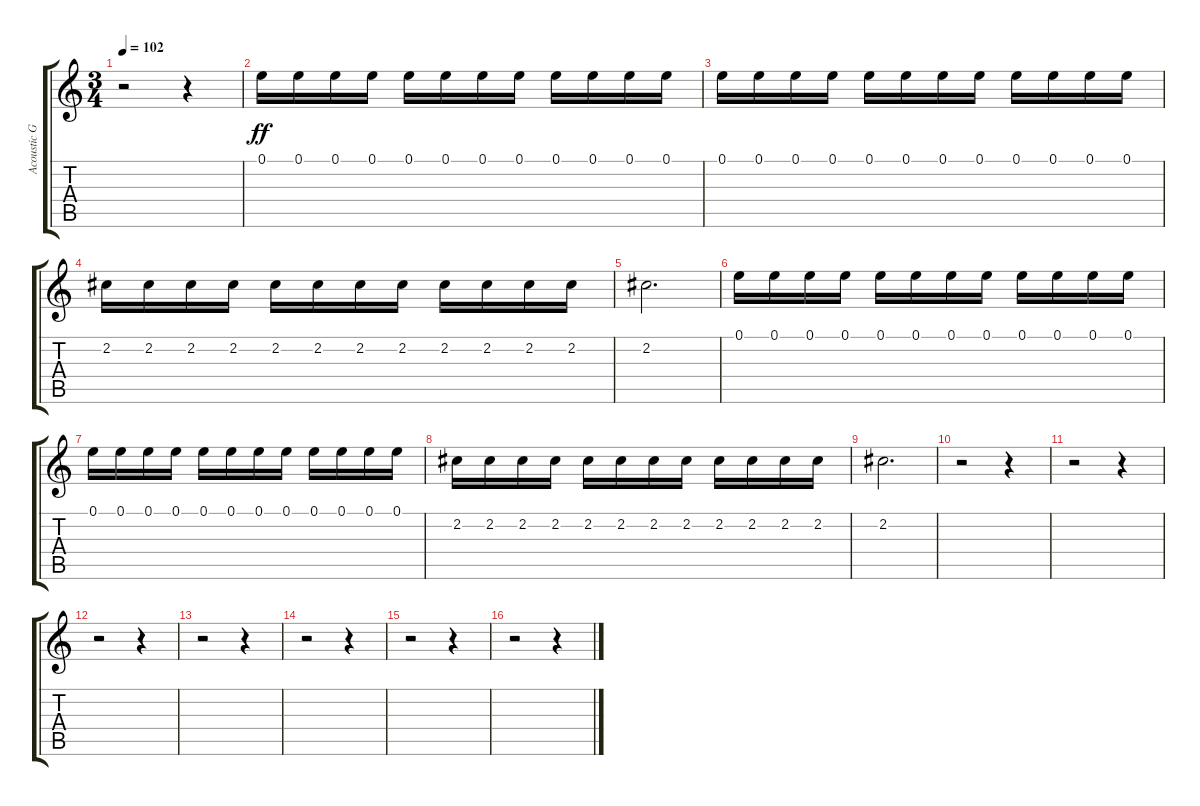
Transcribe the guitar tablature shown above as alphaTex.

\track ("Acoustic Guitar 2" "Acoustic G") {instrument acousticguitarsteel}
\staff {score tabs}
\tuning (E4 B3 G3 D3 A2 E2) {hide}
\ts (3 4)
\tempo 102
\clef g2
\ks c
r.2{dy mf} r.4 |
0.1.16{dy ff volume 8} 0.1.16 0.1.16 0.1.16 0.1.16 0.1.16 0.1.16 0.1.16 0.1.16 0.1.16 0.1.16 0.1.16 |
0.1.16 0.1.16 0.1.16 0.1.16 0.1.16 0.1.16 0.1.16 0.1.16 0.1.16 0.1.16 0.1.16 0.1.16 |
2.2.16 2.2.16 2.2.16 2.2.16 2.2.16 2.2.16 2.2.16 2.2.16 2.2.16 2.2.16 2.2.16 2.2.16 |
2.2.2{d} |
0.1.16 0.1.16 0.1.16 0.1.16 0.1.16 0.1.16 0.1.16 0.1.16 0.1.16 0.1.16 0.1.16 0.1.16 |
0.1.16 0.1.16 0.1.16 0.1.16 0.1.16 0.1.16 0.1.16 0.1.16 0.1.16 0.1.16 0.1.16 0.1.16 |
2.2.16 2.2.16 2.2.16 2.2.16 2.2.16 2.2.16 2.2.16 2.2.16 2.2.16 2.2.16 2.2.16 2.2.16 |
2.2.2{d} |
r.2 r.4 |
r.2 r.4 |
r.2 r.4 |
r.2 r.4 |
r.2 r.4 |
r.2 r.4 |
r.2 r.4
